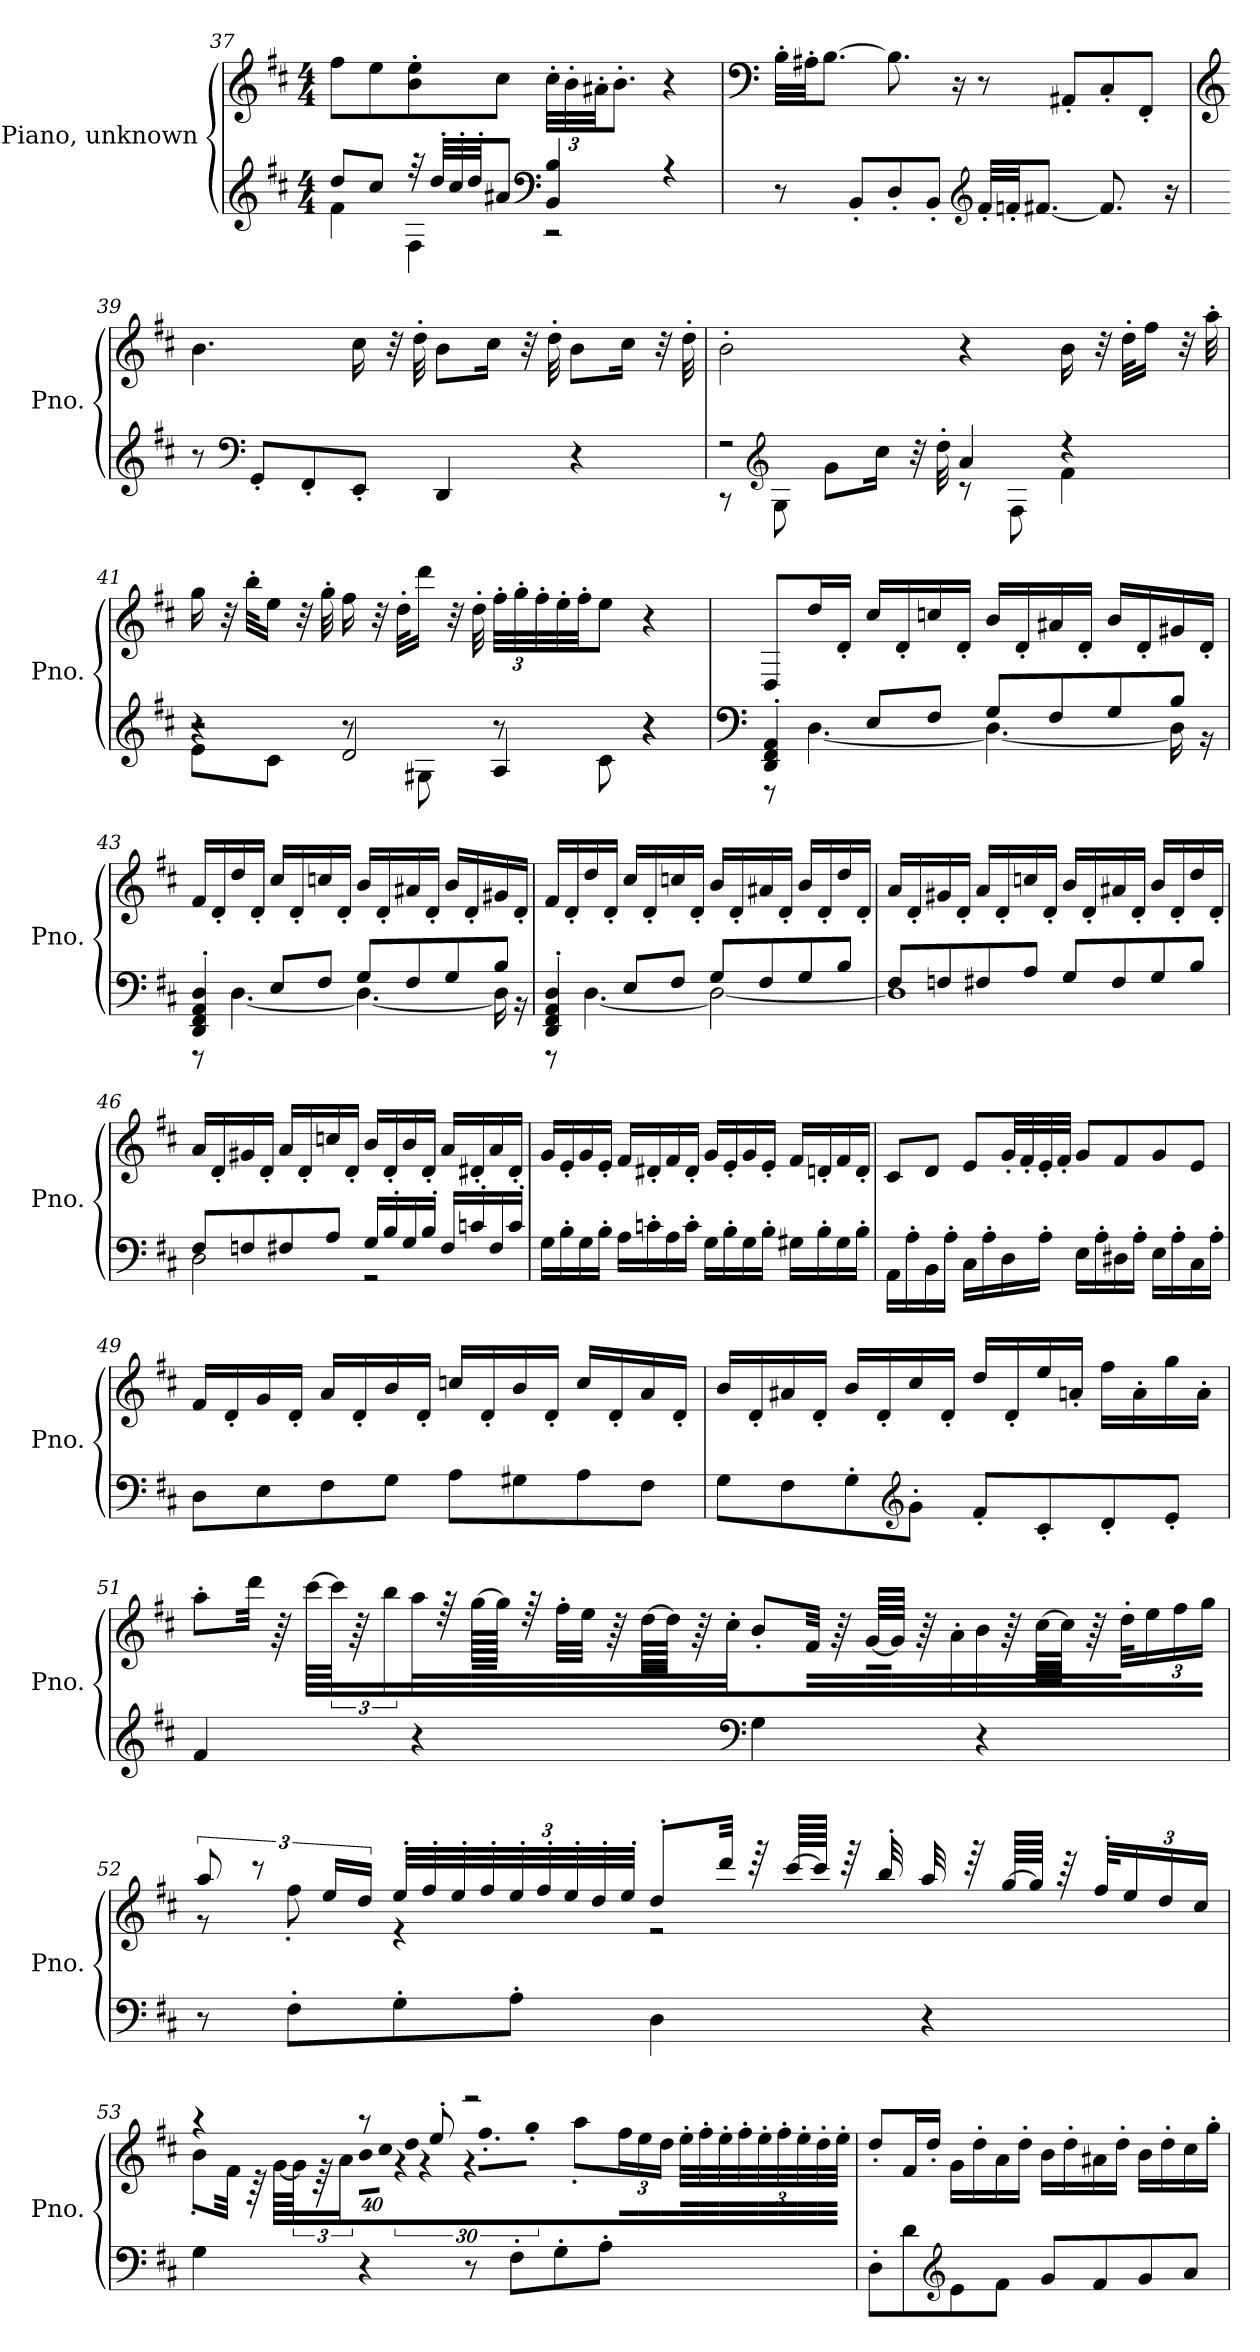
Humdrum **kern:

**kern	**kern
*part1	*part1
*staff2	*staff1
*I"Piano, unknown	*
*I'Pno.	*
!!LO:LB:g=z
*clefG2	*clefG2
*k[f#c#]	*k[f#c#]
*M4/4	*M4/4
=37	=37
*^	*
8dd/L	4f#\	8ff#\L
8cc#/J	.	8ee\
32r	4F#\	8b\' 8ee\'
32dd'/LLL	.	.
32cc#'/	.	.
32dd'/JJ	.	.
8a#X/J	.	8cc#\J
*clefF4	*	*
*	*	*Xbrackettup
4BB/ 4B/	2r	48cc#'\LLL
.	.	48b'\
.	.	48a#X'\JJ
.	.	8.b'\J
4r	.	4r
*v	*v	*
=38	=38
*	*clefF4
8r	32B'\LLL
.	32A#X'\JJ
.	[8.B\J
8BB'/L	.
8D'/	8.B\]
8BB'/J	.
.	16r
*clefG2	*
32f#'/LLL	8r
32fn'/JJ	.
[8.f#X/J	.
.	8AA#X'/L
8.f#/]	8C#'/
.	8FF#'/J
16r	.
!!LO:LB:g=z
=39	=39
*	*clefG2
8r	4.b\
*clefF4	*
8GG'/L	.
8FF#'/	.
8EE'/J	16cc#\
.	32r
.	32dd'\
4DD/	8b\L
.	16cc#\Jk
.	32r
.	32dd'\
4r	8b\L
.	16cc#\Jk
.	32r
.	32dd'\
=40	=40
*^	*
2r	8r	2b'\
*clefG2	*	*
.	8G\	.
.	8g\L	.
.	16cc#\Jk	.
.	32r	.
.	32dd'\	.
4a/	8r	4r
.	8F#\	.
4r	4f#\	16b\
.	.	32r
.	.	32dd'\KLL
.	.	16ff#\JJ
.	.	32r
.	.	32aa'\
!!LO:LB:g=z
=41	=41	=41
*	*^	*
4r	8e\L	2r	16gg\
.	.	.	32r
.	.	.	32bb'\KLL
.	8c#\J	.	16ee\JJ
.	.	.	32r
.	.	.	32gg'\
2d/	8r	.	16ff#\
.	.	.	32r
.	.	.	32dd'\KLL
.	8G#X\	.	16ddd\JJ
.	.	.	32r
.	.	.	32dd'\
.	8r	4A/	48ff#'\LLL
.	.	.	48gg'\
.	.	.	48ff#'\
.	.	.	32ee'\
.	.	.	32ff#'\JJ
.	8c#\	.	8ee\J
4r	4r	4r	4r
*v	*v	*v	*
=42	=42
*clefF4	*
*^	*
4DD/' 4FF#/' 4AA/'	8r	8D/L
.	[4.D\	16dd/L
.	.	16d'/JJ
8E/L	.	16cc#/LL
.	.	16d'/
8F#/J	.	16ccn/
.	.	16d'/JJ
8G/L	4.D\_	16b/LL
.	.	16d'/
8F#/	.	16a#X/
.	.	16d'/JJ
8G/	.	16b/LL
.	.	16d'/
8B/J	16D\]	16g#X/
.	16r	16d'/JJ
!!LO:LB:g=z
=43	=43	=43
4DD/' 4FF#/' 4AA/' 4D/'	8r	16f#/LL
.	.	16d'/
.	[4.D\	16dd/
.	.	16d'/JJ
8E/L	.	16cc#/LL
.	.	16d'/
8F#/J	.	16ccn/
.	.	16d'/JJ
8G/L	4.D\_	16b/LL
.	.	16d'/
8F#/	.	16a#X/
.	.	16d'/JJ
8G/	.	16b/LL
.	.	16d'/
8B/J	16D\]	16g#X/
.	16r	16d'/JJ
=44	=44	=44
4DD/' 4FF#/' 4AA/' 4D/'	8r	16f#/LL
.	.	16d'/
.	[4.D\	16dd/
.	.	16d'/JJ
8E/L	.	16cc#/LL
.	.	16d'/
8F#/J	.	16ccn/
.	.	16d'/JJ
8G/L	2D\_	16b/LL
.	.	16d'/
8F#/	.	16a#X/
.	.	16d'/JJ
8G/	.	16b/LL
.	.	16d'/
8B/J	.	16dd/
.	.	16d'/JJ
!!LO:LB:g=z
=45	=45	=45
8F#/L	1D]	16a/LL
.	.	16d'/
8Fn/	.	16g#X/
.	.	16d'/JJ
8F#X/	.	16a/LL
.	.	16d'/
8A/J	.	16ccn/
.	.	16d'/JJ
8G/L	.	16b/LL
.	.	16d'/
8F#/	.	16a#X/
.	.	16d'/JJ
8G/	.	16b/LL
.	.	16d'/
8B/J	.	16dd/
.	.	16d'/JJ
=46	=46	=46
8F#/L	2D\	16a/LL
.	.	16d'/
8Fn/	.	16g#X/
.	.	16d'/JJ
8F#X/	.	16a/LL
.	.	16d'/
8A/J	.	16ccn/
.	.	16d'/JJ
16G/LL	2r	16b/LL
16B'/	.	16d'/
16G/	.	16b/
16B'/JJ	.	16d'/JJ
16F#/LL	.	16a/LL
16cn'/	.	16d#X'/
16F#/	.	16a/
16c'/JJ	.	16d#'/JJ
*v	*v	*
!!LO:PB:g=z
=47	=47
16G\LL	16g/LL
16B'\	16e'/
16G\	16g/
16B'\JJ	16e'/JJ
16A\LL	16f#/LL
16cn'\	16d#X'/
16A\	16f#/
16c'\JJ	16d#'/JJ
16G\LL	16g/LL
16B'\	16e'/
16G\	16g/
16B'\JJ	16e'/JJ
16G#X\LL	16f#/LL
16B'\	16dn'/
16G#\	16f#/
16B'\JJ	16d'/JJ
=48	=48
16AA\LL	8c#/L
16A'\	.
16BB\	8d/J
16A'\JJ	.
16C#\LL	8e/L
16A'\	.
16D\	32g'/LL
.	32f#'/
16A'\JJ	32e'/
.	32f#'/JJJ
16E\LL	8g/L
16A'\	.
16D#X\	8f#/
16A'\JJ	.
16E\LL	8g/
16A'\	.
16C#\	8e/J
16A'\JJ	.
!!LO:LB:g=z
=49	=49
8D\L	16f#/LL
.	16d'/
8E\	16g/
.	16d'/JJ
8F#\	16a/LL
.	16d'/
8G\J	16b/
.	16d'/JJ
8A\L	16ccn/LL
.	16d'/
8G#X\	16b/
.	16d'/JJ
8A\	16cc/LL
.	16d'/
8F#\J	16a/
.	16d'/JJ
=50	=50
8G\L	16b/LL
.	16d'/
8F#\	16a#X/
.	16d'/JJ
8G'\	16b/LL
.	16d'/
*clefG2	*
8g'\J	16cc#/
.	16d'/JJ
8f#'/L	16dd/LL
.	16d'/
8c#'/	16ee/
.	16an'/JJ
8d'/	16ff#\LL
.	16a'\
8e'/J	16gg\
.	16a'\JJ
!!LO:LB:g=z
=51	=51
4f#/	8aa'\L
.	32ddd\Jkk
.	64r
.	[64ccc#\LLLL
*	*brackettup
.	96ccc#\JJJJ]
.	96r
.	24bb\
4r	32aa\
.	64r
.	[64gg\LLLL
.	64gg\JJJJ]
.	64r
.	32ff#'\LLL
.	32ee\JJJ
.	64r
.	[64dd\LLLL
.	64dd\JJJJ]
.	64r
.	32cc#'\
*clefF4	*
4G\	8b'/L
.	32f#/Jkk
.	64r
.	[64g/LLLL
.	64g/JJJJ]
.	64r
.	32a'/
4r	32b\
.	64r
.	[64cc#\LLLL
.	64cc#\JJJJ]
.	64r
.	32dd'\KLL
*	*Xbrackettup
.	24ee\
.	24ff#\
.	24gg\JJ
!!LO:LB:g=z
=52	=52
*	*brackettup
*	*^
8r	12aa/	8r
.	12r	.
8F#'\L	.	8ff#'\
.	24ee/LL	.
.	24dd/JJ	.
8G'\	32ee'/LLL	4r
.	32ff#'/	.
.	32ee'/	.
.	32ff#'/	.
*	*Xbrackettup	*
8A'\J	48ee'/	.
.	48ff#'/	.
.	48ee'/	.
.	32dd'/	.
.	32ee'/JJJ	.
4D\	8dd'/L	2r
.	32ddd/Jkk	.
.	64r	.
.	[64ccc#/LLLL	.
.	64ccc#/JJJJ]	.
.	64r	.
.	32bb'/	.
4r	32aa/	.
.	64r	.
.	[64gg/LLLL	.
.	64gg/JJJJ]	.
.	64r	.
.	32ff#'/KLL	.
.	24ee/	.
.	24dd/	.
.	24cc#/JJ	.
!!LO:LB:g=z	!!
=53	=53	=53
4G\	4r	8b'\L
.	.	32f#\Jkk
.	.	64r
.	.	[64g\LLLL
*	*	*brackettup
.	.	96g\JJJJ]
.	.	96r
.	.	24a\
!	!	!LO:N:vis=32
4r	8r	640%23b\LLL
!	!	!LO:N:vis=32
.	.	640%23cc#\JJJ
!	!	!LO:N:vis=64
.	.	960%17r
!	!	!LO:N:vis=64
.	.	960%17dd\
!	!	!LO:N:vis=32
.	.	640%23r
.	8ee'/	.
!	!	!LO:N:vis=64
.	.	960%17r
!	!	!LO:N:vis=32.
.	.	1920%103ff#'\LLL
!	!	!LO:N:vis=32
.	.	640%23gg'\JJJ
8r	2r	.
.	.	8aa'\L
8F#'\L	.	.
*	*	*Xbrackettup
.	.	24ff#\L
.	.	24ee\
.	.	24dd\JJ
8G'\	.	.
.	.	32ee'\LLL
.	.	32ff#'\
.	.	32ee'\
.	.	32ff#'\
8A'\J	.	.
.	.	48ee'\
.	.	48ff#'\
.	.	48ee'\
.	.	32dd'\
.	.	32ee'\JJJ
1920ryy	1920ryy	.
*	*v	*v
!!LO:LB:g=z
=54	=54
8D'\L	8dd'/L
8d\	16f#/L
.	16dd'/JJ
*clefG2	*
8e\	16g\LL
.	16dd'\
8f#\J	16a\
.	16dd'\JJ
8g/L	16b\LL
.	16dd'\
8f#/	16a#X\
.	16dd'\JJ
8g/	16b\LL
.	16dd'\
8a/J	16cc#\
.	16gg'\JJ
=	=
*-	*-
